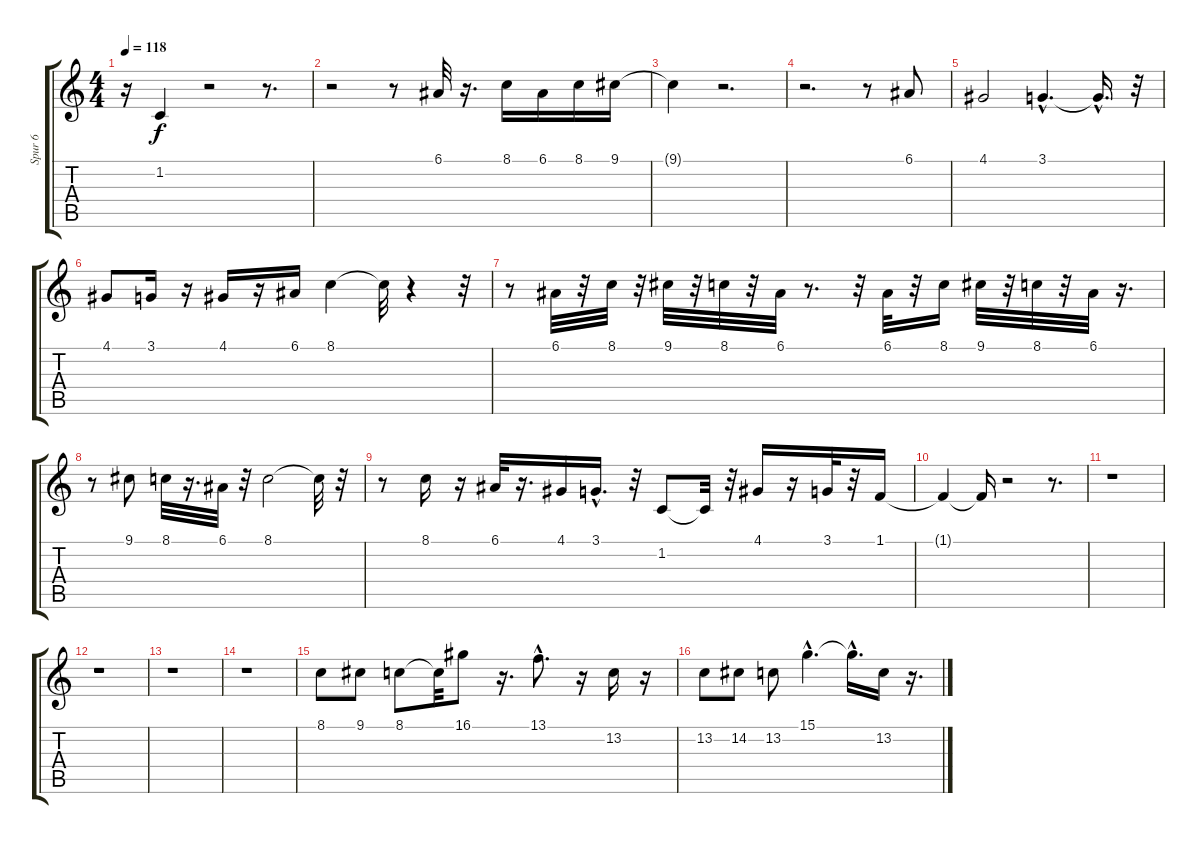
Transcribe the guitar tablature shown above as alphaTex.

\track ("Spur 6" "Spur 6") {instrument trumpet}
\staff {score tabs}
\tuning (E4 B3 G3 D3 A2 E2) {hide}
\ts (4 4)
\tempo 118
\clef g2
\ks c
r.16{dy f} 1.2.4 r.2 r.8{d} |
r.2 r.8 6.1.32 r.16{d} 8.1.16 6.1.16 8.1.16 9.1.16 |
9.1{t}.4 r.2{d} |
r.2{d} r.8 6.1.8 |
4.1.2 3.1{hac}.4{d} 3.1{hac t}.16{d} r.32 |
4.1.8 3.1.16 r.16 4.1.16 r.16 6.1.16 8.1.4 8.1{t}.32 r.4 r.32 |
r.8 6.1.32 r.32 8.1.32 r.32 9.1.32 r.32 8.1.32 r.32 6.1.32 r.8{d} r.32 6.1.32 r.32 8.1.16 9.1.32 r.32 8.1.32 r.32 6.1.32 r.16{d} |
r.8 9.1.8 8.1.32 r.16{d} 6.1.32 r.32 8.1.2 8.1{t}.32 r.32 |
r.8 8.1.16 r.16 6.1.32 r.16{d} 4.1.16 3.1{hac}.16{d} r.32 1.2.8 1.2{t}.32 r.32 4.1.16 r.16 3.1.32 r.32 1.1.16 |
1.1{t}.4 1.1{t}.16 r.2 r.8{d} |
r.1 |
r.1 |
r.1 |
r.1 |
8.1.8{volume 10 balance 8} 9.1.8 8.1.8 8.1{t}.32 16.1.8 r.16{d} 13.1{hac}.8{d} r.16 13.2.16 r.16 |
13.2.8 14.2.8 13.2.8 15.1{hac}.4{d} 15.1{hac t}.16{d} 13.2.16 r.16{d}
